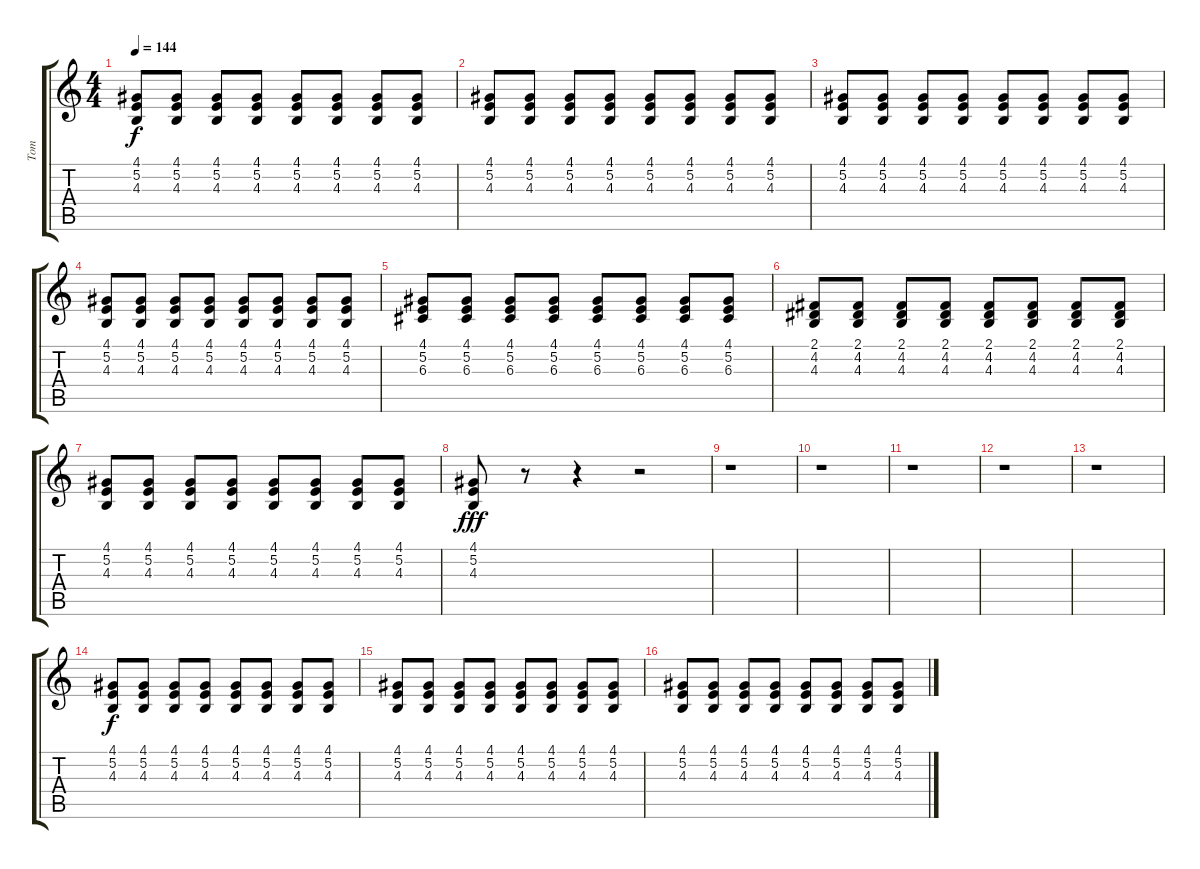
\track ("Tom" "Tom") {instrument brightacousticpiano}
\staff {score tabs}
\tuning (E4 B3 G3 D3 A2 E2) {hide}
\ts (4 4)
\tempo 144
\clef g2
\ks c
(4.1 5.2 4.3).8{dy f} (4.1 5.2 4.3).8 (4.1 5.2 4.3).8 (4.1 5.2 4.3).8 (4.1 5.2 4.3).8 (4.1 5.2 4.3).8 (4.1 5.2 4.3).8 (4.1 5.2 4.3).8 |
(4.1 5.2 4.3).8 (4.1 5.2 4.3).8 (4.1 5.2 4.3).8 (4.1 5.2 4.3).8 (4.1 5.2 4.3).8 (4.1 5.2 4.3).8 (4.1 5.2 4.3).8 (4.1 5.2 4.3).8 |
(4.1 5.2 4.3).8 (4.1 5.2 4.3).8 (4.1 5.2 4.3).8 (4.1 5.2 4.3).8 (4.1 5.2 4.3).8 (4.1 5.2 4.3).8 (4.1 5.2 4.3).8 (4.1 5.2 4.3).8 |
(4.1 5.2 4.3).8 (4.1 5.2 4.3).8 (4.1 5.2 4.3).8 (4.1 5.2 4.3).8 (4.1 5.2 4.3).8 (4.1 5.2 4.3).8 (4.1 5.2 4.3).8 (4.1 5.2 4.3).8 |
(4.1 5.2 6.3).8 (4.1 5.2 6.3).8 (4.1 5.2 6.3).8 (4.1 5.2 6.3).8 (4.1 5.2 6.3).8 (4.1 5.2 6.3).8 (4.1 5.2 6.3).8 (4.1 5.2 6.3).8 |
(2.1 4.2 4.3).8 (2.1 4.2 4.3).8 (2.1 4.2 4.3).8 (2.1 4.2 4.3).8 (2.1 4.2 4.3).8 (2.1 4.2 4.3).8 (2.1 4.2 4.3).8 (2.1 4.2 4.3).8 |
(4.1 5.2 4.3).8 (4.1 5.2 4.3).8 (4.1 5.2 4.3).8 (4.1 5.2 4.3).8 (4.1 5.2 4.3).8 (4.1 5.2 4.3).8 (4.1 5.2 4.3).8 (4.1 5.2 4.3).8 |
(4.1 5.2 4.3).8{dy fff} r.8 r.4 r.2 |
r.1 |
r.1 |
r.1 |
r.1 |
r.1 |
(4.1 5.2 4.3).8{dy f} (4.1 5.2 4.3).8 (4.1 5.2 4.3).8 (4.1 5.2 4.3).8 (4.1 5.2 4.3).8 (4.1 5.2 4.3).8 (4.1 5.2 4.3).8 (4.1 5.2 4.3).8 |
(4.1 5.2 4.3).8 (4.1 5.2 4.3).8 (4.1 5.2 4.3).8 (4.1 5.2 4.3).8 (4.1 5.2 4.3).8 (4.1 5.2 4.3).8 (4.1 5.2 4.3).8 (4.1 5.2 4.3).8 |
(4.1 5.2 4.3).8 (4.1 5.2 4.3).8 (4.1 5.2 4.3).8 (4.1 5.2 4.3).8 (4.1 5.2 4.3).8 (4.1 5.2 4.3).8 (4.1 5.2 4.3).8 (4.1 5.2 4.3).8
